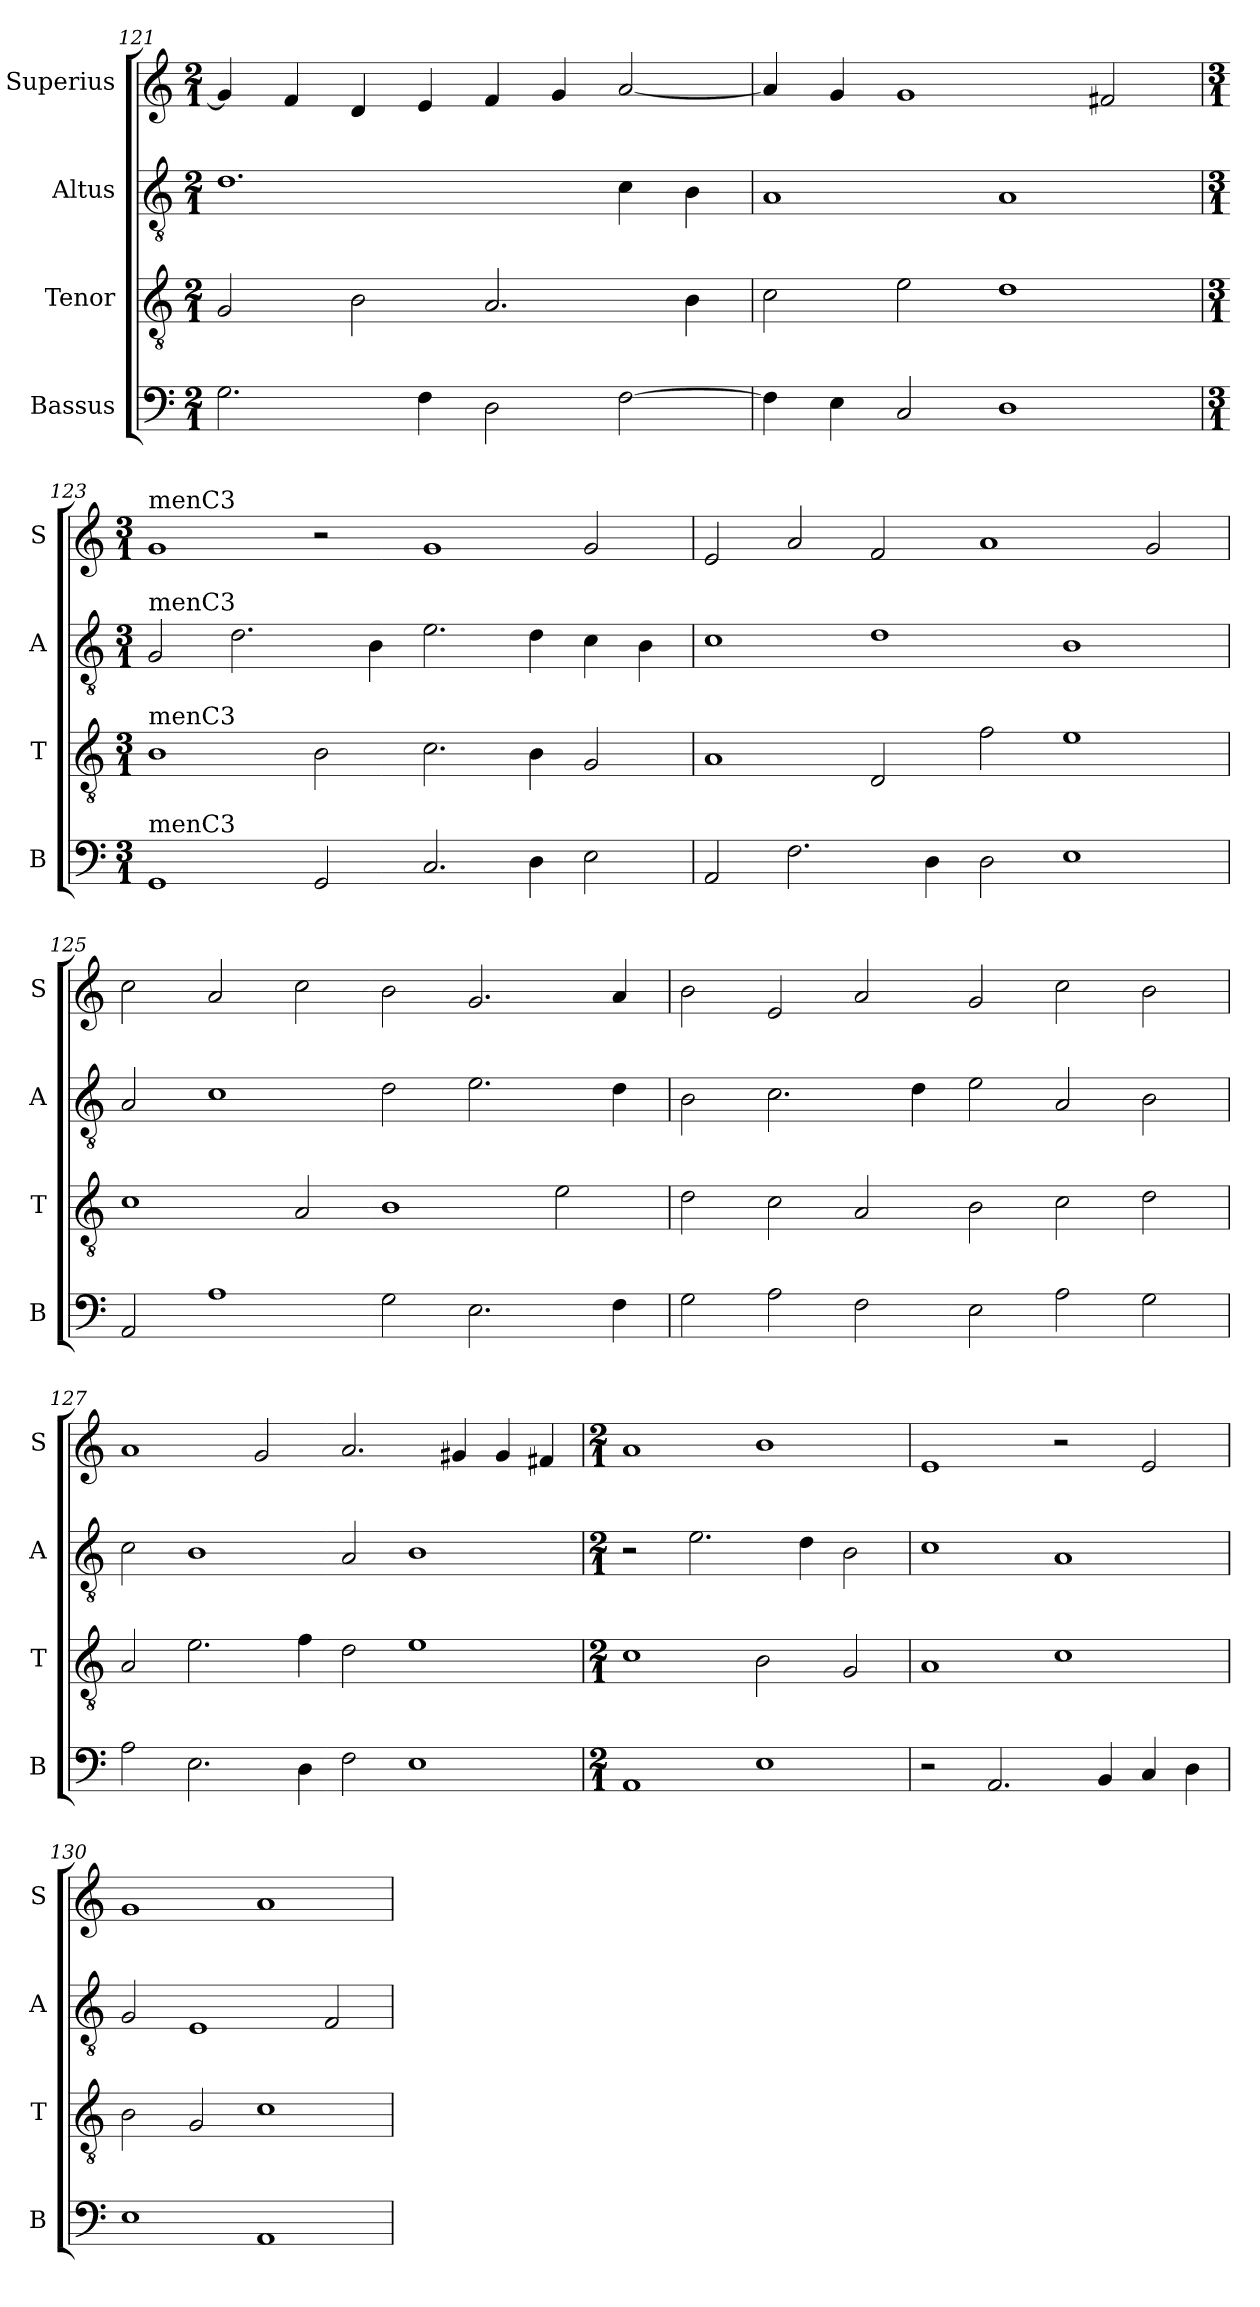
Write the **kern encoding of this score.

**kern	**kern	**kern	**kern
*part4	*part3	*part2	*part1
*staff4	*staff3	*staff2	*staff1
*I"Bassus	*I"Tenor	*I"Altus	*I"Superius
*I'B	*I'T	*I'A	*I'S
*clefF4	*clefGv2	*clefGv2	*clefG2
*k[]	*k[]	*k[]	*k[]
*M2/1	*M2/1	*M2/1	*M2/1
=121	=121	=121	=121
2.G\	2G/	1.d	4g/]
.	.	.	4f/
.	2B\	.	4d/
4F\	.	.	4e/
2D\	2.A/	.	4f/
.	.	.	4g/
[2F\	.	4c\	[2a/
.	4B\	4B\	.
=122	=122	=122	=122
4F\]	2c\	1A	4a/]
4E\	.	.	4g/
2C/	2e\	.	1g
1D	1d	1A	.
.	.	.	2f#X/
=123	=123	=123	=123
*M3/1	*M3/1	*M3/1	*M3/1
!	!	!	!LO:TX:a:t=menC3
!	!	!LO:TX:a:t=menC3	!
!	!LO:TX:a:t=menC3	!	!
!LO:TX:a:t=menC3	!	!	!
1GG	1B	2G/	1g
.	.	2.d\	.
2GG/	2B\	.	2r
.	.	4B\	.
2.C/	2.c\	2.e\	1g
4D\	4B\	4d\	.
2E\	2G/	4c\	2g/
.	.	4B\	.
=124	=124	=124	=124
2AA/	1A	1c	2e/
2.F\	.	.	2a/
.	2D/	1d	2f/
4D\	.	.	.
2D\	2f\	.	1a
1E	1e	1B	.
.	.	.	2g/
=125	=125	=125	=125
2AA/	1c	2A/	2cc\
1A	.	1c	2a/
.	2A/	.	2cc\
2G\	1B	2d\	2b\
2.E\	.	2.e\	2.g/
.	2e\	.	.
4F\	.	4d\	4a/
=126	=126	=126	=126
2G\	2d\	2B\	2b\
2A\	2c\	2.c\	2e/
2F\	2A/	.	2a/
.	.	4d\	.
2E\	2B\	2e\	2g/
2A\	2c\	2A/	2cc\
2G\	2d\	2B\	2b\
=127	=127	=127	=127
2A\	2A/	2c\	1a
2.E\	2.e\	1B	.
.	.	.	2g/
4D\	4f\	.	.
2F\	2d\	2A/	2.a/
1E	1e	1B	.
.	.	.	4g#X/
.	.	.	4g#/
.	.	.	4f#X/
=128	=128	=128	=128
*M2/1	*M2/1	*M2/1	*M2/1
1AA	1c	2r	1a
.	.	2.e\	.
1E	2B\	.	1b
.	.	4d\	.
.	2G/	2B\	.
=129	=129	=129	=129
2r	1A	1c	1e
2.AA/	.	.	.
.	1c	1A	2r
4BB/	.	.	.
4C/	.	.	2e/
4D\	.	.	.
=130	=130	=130	=130
1E	2B\	2G/	1g
.	2G/	1E	.
1AA	1c	.	1a
.	.	2F/	.
=	=	=	=
*-	*-	*-	*-
